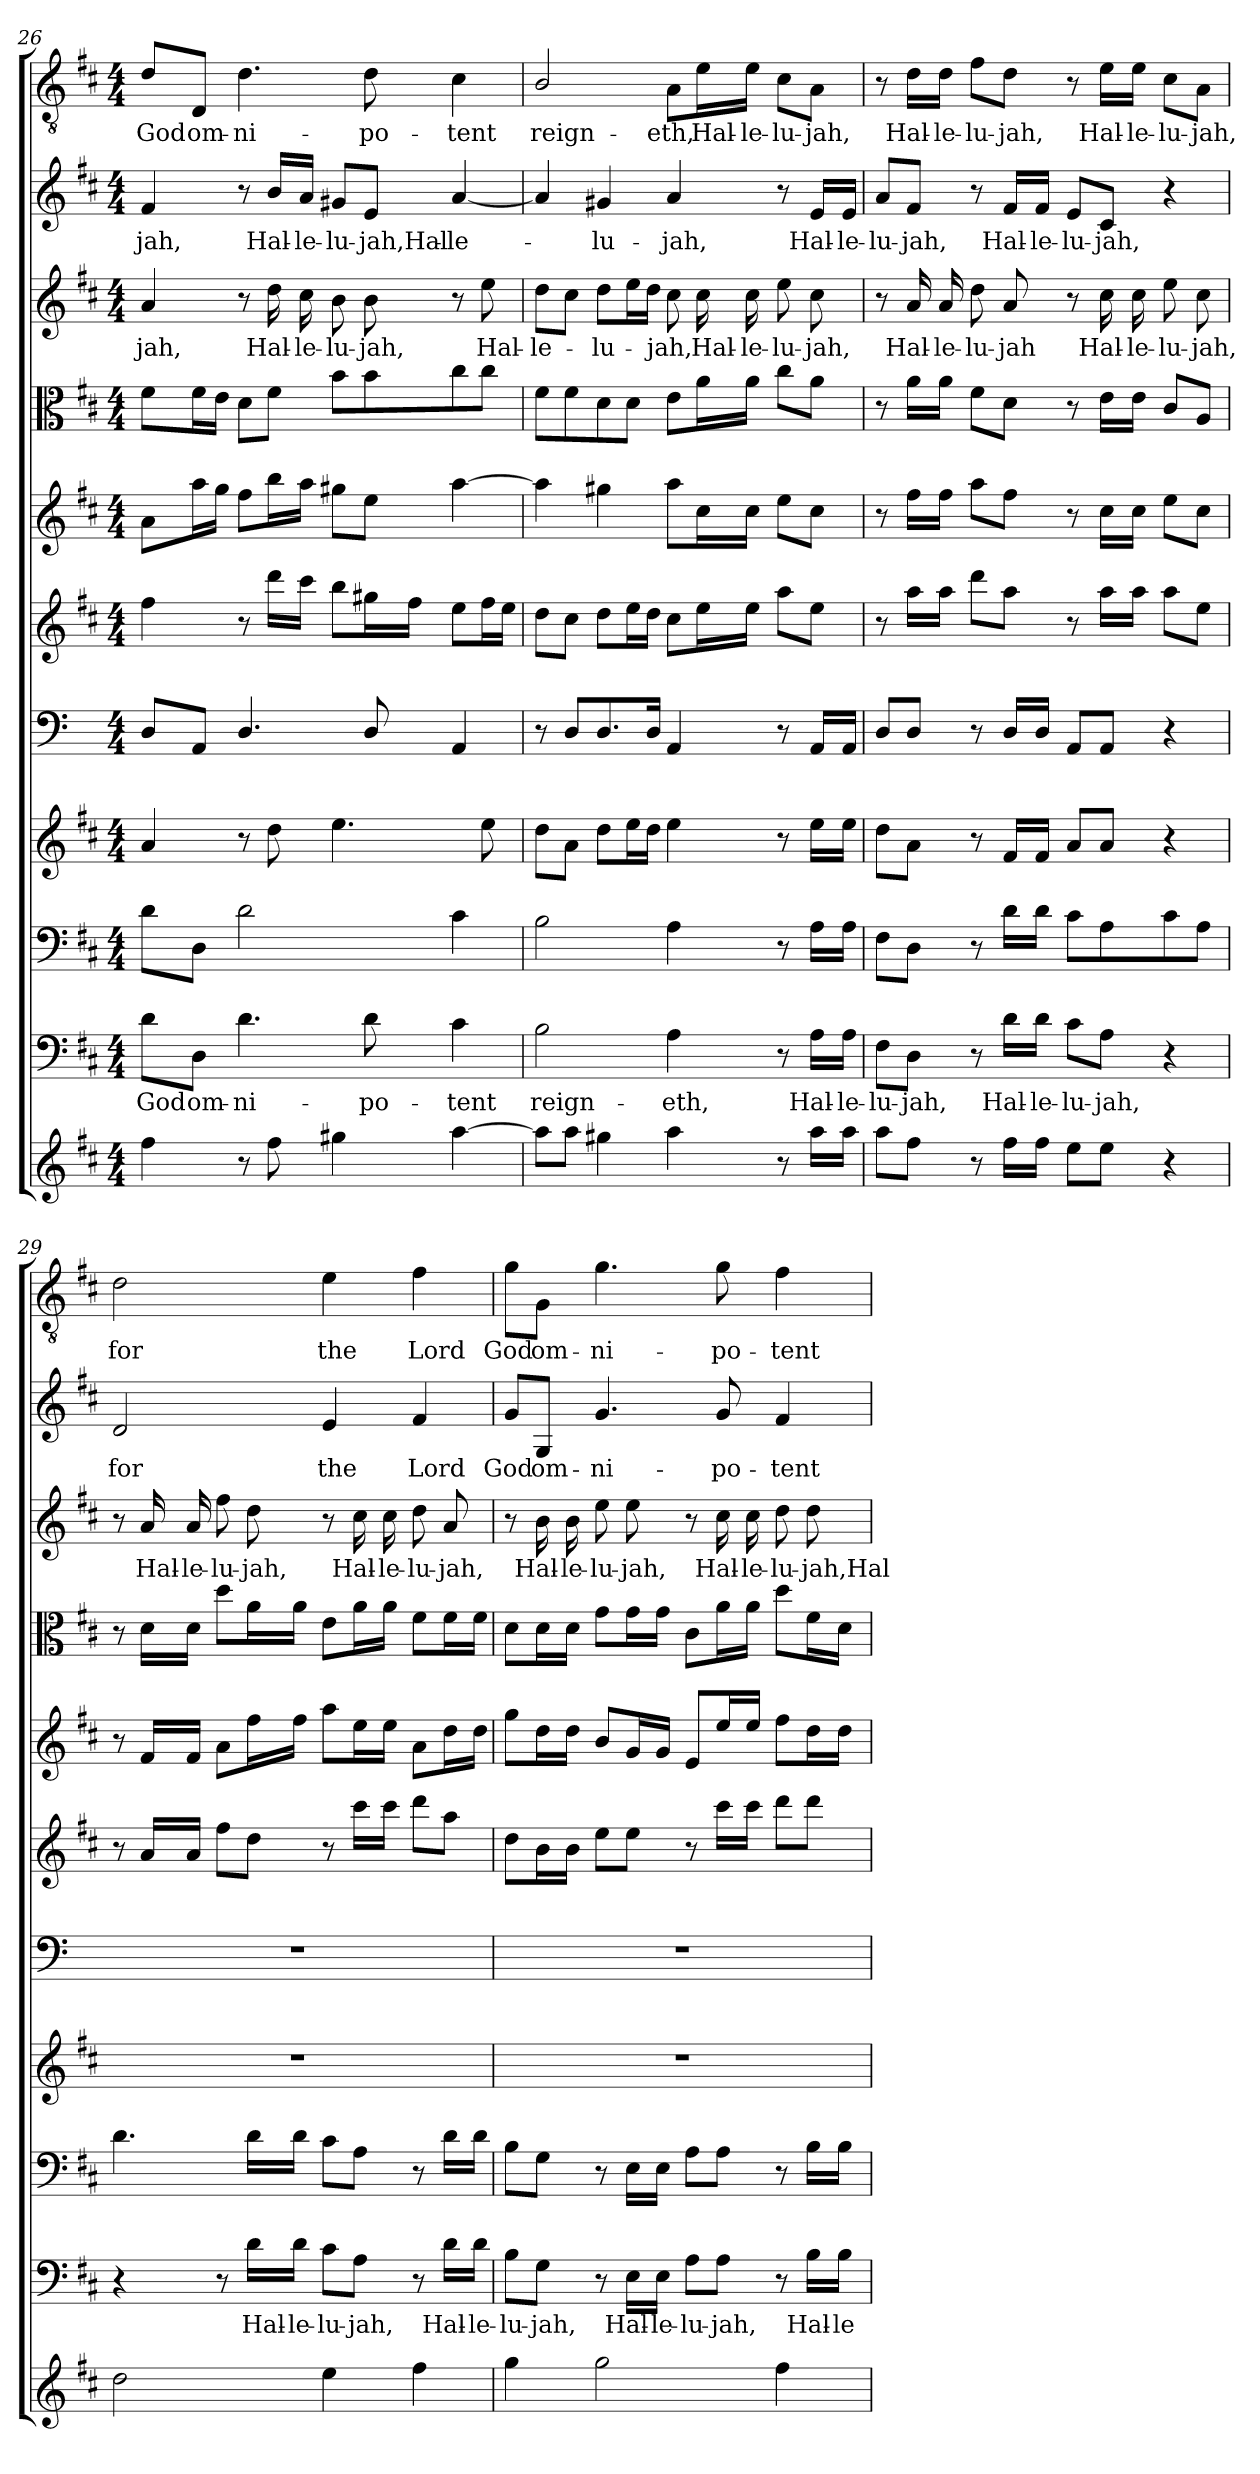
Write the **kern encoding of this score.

**kern	**kern	**text	**kern	**kern	**kern	**kern	**kern	**kern	**kern	**text	**kern	**text	**kern	**text
*part11	*part10	*part10	*part9	*part8	*part7	*part6	*part5	*part4	*part3	*part3	*part2	*part2	*part1	*part1
*staff11	*staff10	*staff10	*staff9	*staff8	*staff7	*staff6	*staff5	*staff4	*staff3	*staff3	*staff2	*staff2	*staff1	*staff1
*clefG2	*clefF4	*	*clefF4	*clefG2	*clefF4	*clefG2	*clefG2	*clefC3	*clefG2	*	*clefG2	*	*clefGv2	*
*k[f#c#]	*k[f#c#]	*	*k[f#c#]	*k[f#c#]	*k[]	*k[f#c#]	*k[f#c#]	*k[f#c#]	*k[f#c#]	*	*k[f#c#]	*	*k[f#c#]	*
*D:	*D:	*	*D:	*D:	*	*D:	*D:	*D:	*D:	*	*D:	*	*D:	*
*M4/4	*M4/4	*	*M4/4	*M4/4	*M4/4	*M4/4	*M4/4	*M4/4	*M4/4	*	*M4/4	*	*M4/4	*
=26	=26	=26	=26	=26	=26	=26	=26	=26	=26	=26	=26	=26	=26	=26
4ff#\	8d\L	God	8d\L	4a/	8D/L	4ff#\	8a\L	8f#\L	4a/	-jah,	4f#/	-jah,	8d/L	God
.	8D\J	om-	8D\J	.	8AA/J	.	16aa\L	16f#\L	.	.	.	.	8D/J	om-
.	.	.	.	.	.	.	16gg\JJ	16e\JJ	.	.	.	.	.	.
8r	4.d\	-ni-	2d\	8r	4.D/	8r	8ff#\L	8d\L	8r	.	8r	.	4.d\	-ni-
8ff#\	.	.	.	8dd\	.	16ddd\LL	16bb\L	8f#\J	16dd\	Hal-	16b/LL	Hal-	.	.
.	.	.	.	.	.	16ccc#\JJ	16aa\JJ	.	16cc#\	-le-	16a/JJ	-le-	.	.
4gg#X\	.	.	.	4.ee\	.	8bb\L	8gg#X\L	8b\L	8b\	-lu-	8g#X/L	-lu-	.	.
.	8d\	-po-	.	.	8D/	16gg#X\L	8ee\J	8b\	8b\	-jah,	8e/J	-jah,Hal-	8d\	-po-
.	.	.	.	.	.	16ff#\JJ	.	.	.	.	.	.	.	.
[4aa\	4c#\	-tent	4c#\	.	4AA/	8ee\L	[4aa\	8cc#\	8r	.	[4a/	-le-	4c#\	-tent
.	.	.	.	8ee\	.	16ff#\L	.	8cc#\J	8ee\	Hal-	.	.	.	.
.	.	.	.	.	.	16ee\JJ	.	.	.	.	.	.	.	.
=27	=27	=27	=27	=27	=27	=27	=27	=27	=27	=27	=27	=27	=27	=27
8aa\L]	2B\	reign-	2B\	8dd\L	8r	8dd\L	4aa\]	8f#\L	8dd\L	-le-	4a/]	.	2B/	reign-
8aa\J	.	.	.	8a\J	8D/L	8cc#\J	.	8f#\	8cc#\J	.	.	.	.	.
4gg#X\	.	.	.	8dd\L	8.D/	8dd\L	4gg#X\	8d\	8dd\L	-lu-	4g#X/	-lu-	.	.
.	.	.	.	16ee\L	.	16ee\L	.	8d\J	16ee\L	.	.	.	.	.
.	.	.	.	16dd\JJ	16D/Jk	16dd\JJ	.	.	16dd\JJ	.	.	.	.	.
4aa\	4A\	-eth,	4A\	4ee\	4AA/	8cc#\L	8aa\L	8e\L	8cc#\	-jah,	4a/	-jah,	8A\L	-eth,
.	.	.	.	.	.	16ee\L	16cc#\L	16a\L	16cc#\	Hal-	.	.	16e\L	Hal-
.	.	.	.	.	.	16ee\JJ	16cc#\JJ	16a\JJ	16cc#\	-le-	.	.	16e\JJ	-le-
8r	8r	.	8r	8r	8r	8aa\L	8ee\L	8cc#\L	8ee\	-lu-	8r	.	8c#\L	-lu-
16aa\LL	16A\LL	Hal-	16A\LL	16ee\LL	16AA/LL	8ee\J	8cc#\J	8a\J	8cc#\	-jah,	16e/LL	Hal-	8A\J	-jah,
16aa\JJ	16A\JJ	-le-	16A\JJ	16ee\JJ	16AA/JJ	.	.	.	.	.	16e/JJ	-le-	.	.
=28	=28	=28	=28	=28	=28	=28	=28	=28	=28	=28	=28	=28	=28	=28
8aa\L	8F#\L	-lu-	8F#\L	8dd\L	8D/L	8r	8r	8r	8r	.	8a/L	-lu-	8r	.
8ff#\J	8D\J	-jah,	8D\J	8a\J	8D/J	16aa\LL	16ff#\LL	16a\LL	16a/	Hal-	8f#/J	-jah,	16d\LL	Hal-
.	.	.	.	.	.	16aa\JJ	16ff#\JJ	16a\JJ	16a/	-le-	.	.	16d\JJ	-le-
8r	8r	.	8r	8r	8r	8ddd\L	8aa\L	8f#\L	8dd\	-lu-	8r	.	8f#\L	-lu-
16ff#\LL	16d\LL	Hal-	16d\LL	16f#/LL	16D/LL	8aa\J	8ff#\J	8d\J	8a/	-jah	16f#/LL	Hal-	8d\J	-jah,
16ff#\JJ	16d\JJ	-le-	16d\JJ	16f#/JJ	16D/JJ	.	.	.	.	.	16f#/JJ	-le-	.	.
8ee\L	8c#\L	-lu-	8c#\L	8a/L	8AA/L	8r	8r	8r	8r	.	8e/L	-lu-	8r	.
8ee\J	8A\J	-jah,	8A\	8a/J	8AA/J	16aa\LL	16cc#\LL	16e\LL	16cc#\	Hal-	8c#/J	-jah,	16e\LL	Hal-
.	.	.	.	.	.	16aa\JJ	16cc#\JJ	16e\JJ	16cc#\	-le-	.	.	16e\JJ	-le-
4r	4r	.	8c#\	4r	4r	8aa\L	8ee\L	8c#/L	8ee\	-lu-	4r	.	8c#\L	-lu-
.	.	.	8A\J	.	.	8ee\J	8cc#\J	8A/J	8cc#\	-jah,	.	.	8A\J	-jah,
=29	=29	=29	=29	=29	=29	=29	=29	=29	=29	=29	=29	=29	=29	=29
2dd\	4r	.	4.d\	1r	1r	8r	8r	8r	8r	.	2d/	for	2d\	for
.	.	.	.	.	.	16a/LL	16f#/LL	16d\LL	16a/	Hal-	.	.	.	.
.	.	.	.	.	.	16a/JJ	16f#/JJ	16d\JJ	16a/	-le-	.	.	.	.
.	8r	.	.	.	.	8ff#\L	8a\L	8dd\L	8ff#\	-lu-	.	.	.	.
.	16d\LL	Hal-	16d\LL	.	.	8dd\J	16ff#\L	16a\L	8dd\	-jah,	.	.	.	.
.	16d\JJ	-le-	16d\JJ	.	.	.	16ff#\JJ	16a\JJ	.	.	.	.	.	.
4ee\	8c#\L	-lu-	8c#\L	.	.	8r	8aa\L	8e\L	8r	.	4e/	the	4e\	the
.	8A\J	-jah,	8A\J	.	.	16ccc#\LL	16ee\L	16a\L	16cc#\	Hal-	.	.	.	.
.	.	.	.	.	.	16ccc#\JJ	16ee\JJ	16a\JJ	16cc#\	-le-	.	.	.	.
4ff#\	8r	.	8r	.	.	8ddd\L	8a\L	8f#\L	8dd\	-lu-	4f#/	Lord	4f#\	Lord
.	16d\LL	Hal-	16d\LL	.	.	8aa\J	16dd\L	16f#\L	8a/	-jah,	.	.	.	.
.	16d\JJ	-le-	16d\JJ	.	.	.	16dd\JJ	16f#\JJ	.	.	.	.	.	.
=30	=30	=30	=30	=30	=30	=30	=30	=30	=30	=30	=30	=30	=30	=30
4gg\	8B\L	-lu-	8B\L	1r	1r	8dd\L	8gg\L	8d\L	8r	.	8g/L	God	8g\L	God
.	8G\J	-jah,	8G\J	.	.	16b\L	16dd\L	16d\L	16b\	Hal-	8G/J	om-	8G\J	om-
.	.	.	.	.	.	16b\JJ	16dd\JJ	16d\JJ	16b\	-le-	.	.	.	.
2gg\	8r	.	8r	.	.	8ee\L	8b/L	8g\L	8ee\	-lu-	4.g/	-ni-	4.g\	-ni-
.	16E\LL	Hal-	16E\LL	.	.	8ee\J	16g/L	16g\L	8ee\	-jah,	.	.	.	.
.	16E\JJ	-le-	16E\JJ	.	.	.	16g/JJ	16g\JJ	.	.	.	.	.	.
.	8A\L	-lu-	8A\L	.	.	8r	8e/L	8c#\L	8r	.	.	.	.	.
.	8A\J	-jah,	8A\J	.	.	16ccc#\LL	16ee/L	16a\L	16cc#\	Hal-	8g/	-po-	8g\	-po-
.	.	.	.	.	.	16ccc#\JJ	16ee/JJ	16a\JJ	16cc#\	-le-	.	.	.	.
4ff#\	8r	.	8r	.	.	8ddd\L	8ff#\L	8dd\L	8dd\	-lu-	4f#/	-tent	4f#\	-tent
.	16B\LL	Hal-	16B\LL	.	.	8ddd\J	16dd\L	16f#\L	8dd\	-jah,Hal-	.	.	.	.
.	16B\JJ	-le-	16B\JJ	.	.	.	16dd\JJ	16d\JJ	.	.	.	.	.	.
=	=	=	=	=	=	=	=	=	=	=	=	=	=	=
*-	*-	*-	*-	*-	*-	*-	*-	*-	*-	*-	*-	*-	*-	*-
